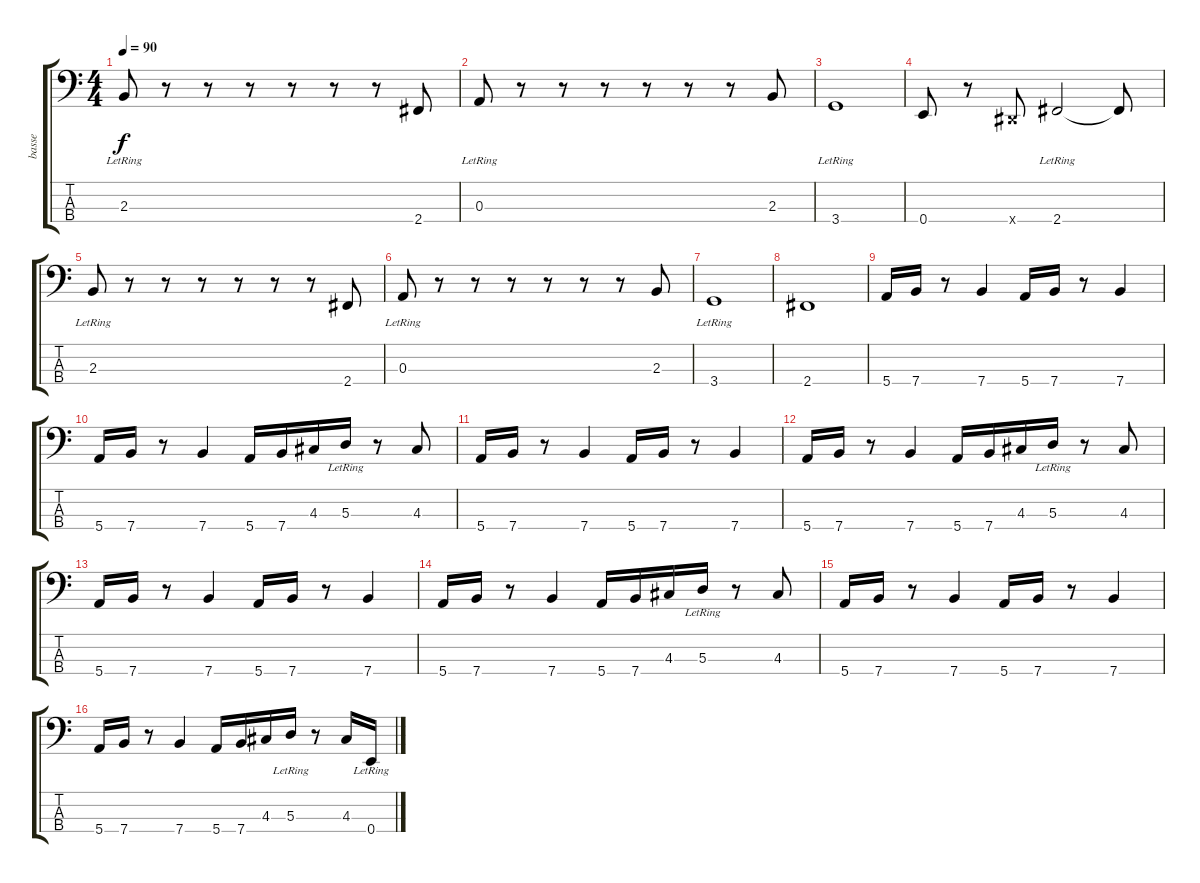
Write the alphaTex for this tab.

\track ("basse" "basse") {instrument electricbassfinger}
\staff {score tabs}
\tuning (G2 D2 A1 E1) {hide}
\ts (4 4)
\tempo 90
\clef f4
\ks c
2.3{lr}.8{dy f} r.8 r.8 r.8 r.8 r.8 r.8 2.4.8 |
0.3{lr}.8 r.8 r.8 r.8 r.8 r.8 r.8 2.3.8 |
3.4{lr}.1 |
0.4.8 r.8 -1.4{x}.8 2.4{lr}.2 2.4{t}.8 |
2.3{lr}.8 r.8 r.8 r.8 r.8 r.8 r.8 2.4.8 |
0.3{lr}.8 r.8 r.8 r.8 r.8 r.8 r.8 2.3.8 |
3.4{lr}.1 |
2.4.1 |
5.4.16 7.4.16 r.8 7.4.4 5.4.16 7.4.16 r.8 7.4.4 |
5.4.16 7.4.16 r.8 7.4.4 5.4.16 7.4.16 4.3.16 5.3{lr}.16 r.8 4.3.8 |
5.4.16 7.4.16 r.8 7.4.4 5.4.16 7.4.16 r.8 7.4.4 |
5.4.16 7.4.16 r.8 7.4.4 5.4.16 7.4.16 4.3.16 5.3{lr}.16 r.8 4.3.8 |
5.4.16 7.4.16 r.8 7.4.4 5.4.16 7.4.16 r.8 7.4.4 |
5.4.16 7.4.16 r.8 7.4.4 5.4.16 7.4.16 4.3.16 5.3{lr}.16 r.8 4.3.8 |
5.4.16 7.4.16 r.8 7.4.4 5.4.16 7.4.16 r.8 7.4.4 |
5.4.16 7.4.16 r.8 7.4.4 5.4.16 7.4.16 4.3.16 5.3{lr}.16 r.8 4.3.16 0.4{lr}.16
